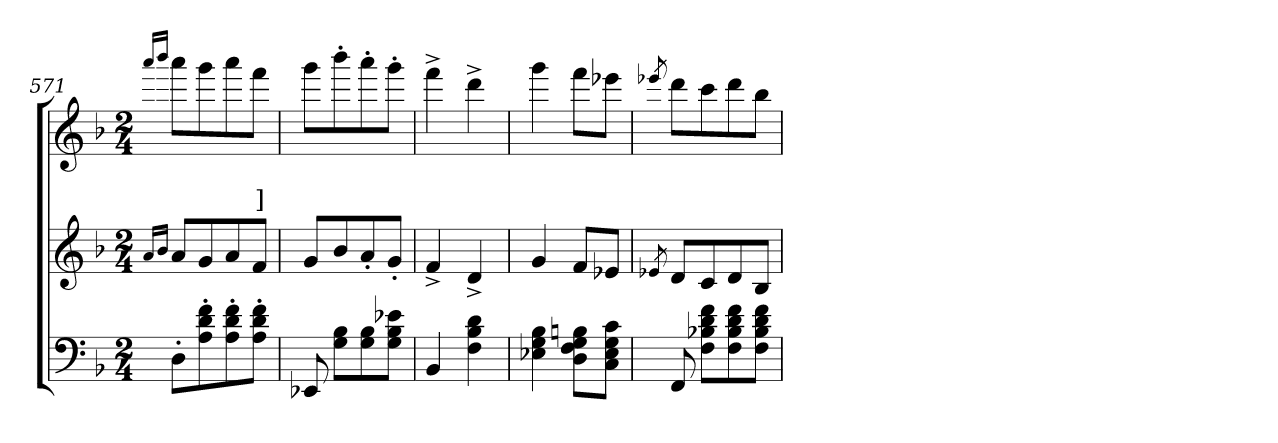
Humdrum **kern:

**kern	**kern	**kern	**text	**text
*part3	*part2	*part1	*part1	*part1
*staff3	*staff2	*staff1	*staff1	*staff1
*clefF4	*clefG2	*clefG2	*	*
*k[b-]	*k[b-]	*k[b-]	*	*
*M2/4	*M2/4	*M2/4	*	*
=571	=571	=571	=571	=571
.	16qqa/LL	16qqaaa/LL	.	.
.	16qqb-/JJ	16qqbbb-/JJ	.	.
8D'>L	8aL	8aaaL	.	.
8f'> 8d'> 8A'>	8g	8ggg	.	.
8f'> 8d'> 8A'>	8a	8aaa	.	.
8f'> 8d'> 8A'>J	8fJ	8fffJ	.	]
=572	=572	=572	=572	=572
8EE-X	8gL	8gggL	.	.
8B- 8GL	8b-	8bbb-'>	.	.
8B- 8G	8a'>	8aaa'>	.	.
8e- 8B- 8GJ	8g'>J	8ggg'>J	.	.
=573	=573	=573	=573	=573
4BB-	4f^>	4fff^>	.	.
4d 4B- 4F	4d^>	4ddd^>	.	.
=574	=574	=574	=574	=574
4B- 4G 4E-X	4g	4ggg	.	.
8Bn 8G 8F 8DL	8fL	8fffL	.	.
8c 8G 8E- 8CJ	8e-XJ	8eee-XJ	.	.
=575	=575	=575	=575	=575
.	8qe-X/	8qeee-X/	.	.
8FF	8dL	8dddL	.	.
8f 8d 8B-X 8FL	8c	8ccc	.	.
8f 8d 8B- 8F	8d	8ddd	.	.
8f 8d 8B- 8FJ	8B-J	8bb-J	.	.
=	=	=	=	=
*-	*-	*-	*-	*-
